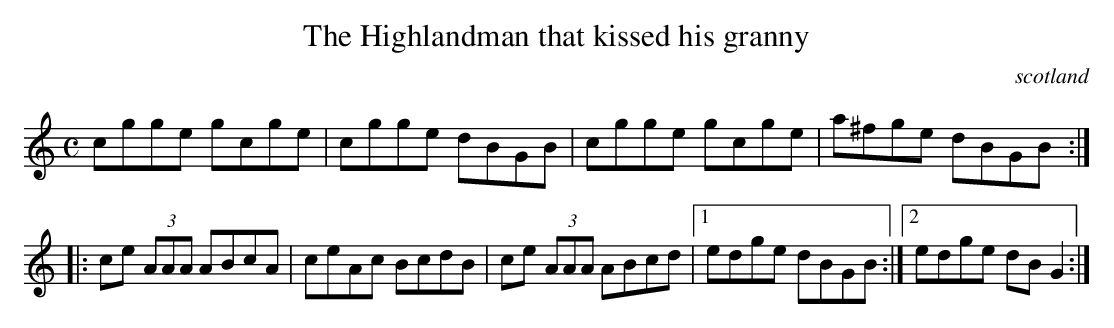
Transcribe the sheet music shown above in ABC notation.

X:1
T:Highlandman that kissed his granny, The
O:scotland
M:C
K:Am
cgge gcge|cgge dBGB|cgge gcge|a^fge dBGB:|
|:\
ce (3AAA ABcA|ceAc BcdB|ce (3AAA ABcd\
|1 edge dBGB:|2 edge dBG2:|
